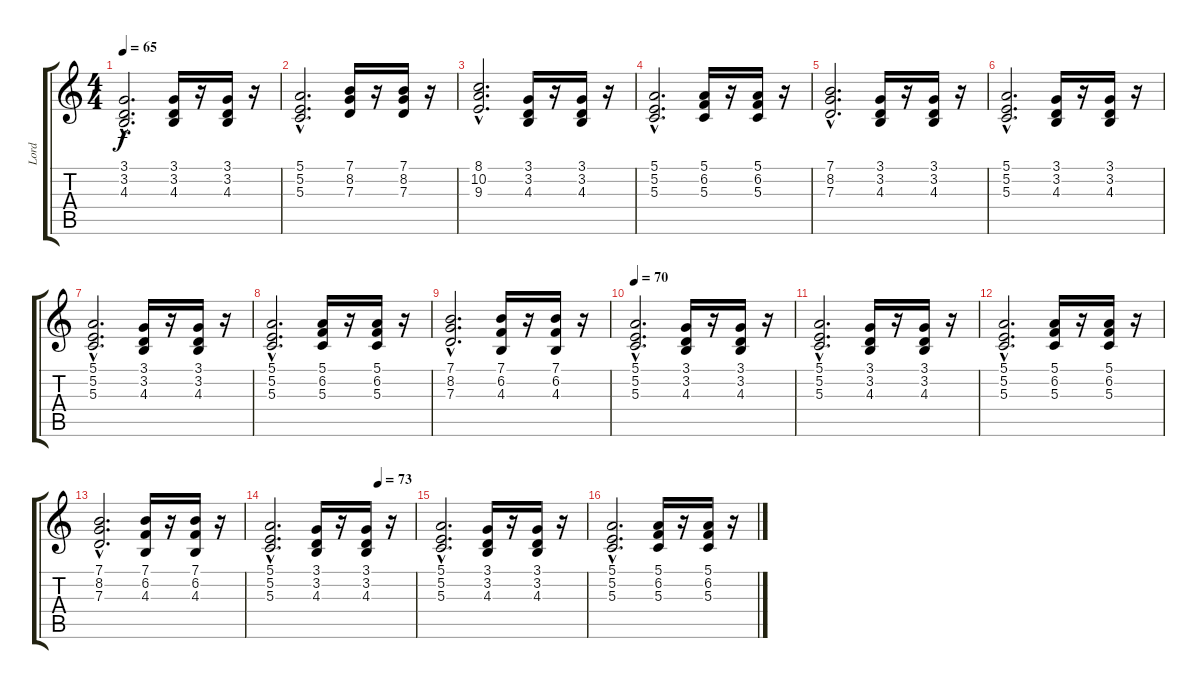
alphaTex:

\track ("Lord" "Lord") {instrument marimba}
\staff {score tabs}
\tuning (E4 B3 G3 D3 A2 E2) {hide}
\ts (4 4)
\tempo 65
\clef g2
\ks c
(3.1{hac} 3.2{hac} 4.3{hac}).2{d dy f} (3.1 3.2 4.3).16 r.16 (3.1 3.2 4.3).16 r.16 |
(5.1{hac} 5.2{hac} 5.3{hac}).2{d} (7.1 8.2 7.3).16 r.16 (7.1 8.2 7.3).16 r.16 |
(8.1{hac} 10.2{hac} 9.3{hac}).2{d} (3.1 3.2 4.3).16 r.16 (3.1 3.2 4.3).16 r.16 |
(5.1{hac} 5.2{hac} 5.3{hac}).2{d} (5.1 6.2 5.3).16 r.16 (5.1 6.2 5.3).16 r.16 |
(7.1{hac} 8.2{hac} 7.3{hac}).2{d} (3.1 3.2 4.3).16 r.16 (3.1 3.2 4.3).16 r.16 |
(5.1{hac} 5.2{hac} 5.3{hac}).2{d} (3.1 3.2 4.3).16 r.16 (3.1 3.2 4.3).16 r.16 |
(5.1{hac} 5.2{hac} 5.3{hac}).2{d} (3.1 3.2 4.3).16 r.16 (3.1 3.2 4.3).16 r.16 |
(5.1{hac} 5.2{hac} 5.3{hac}).2{d} (5.1 6.2 5.3).16 r.16 (5.1 6.2 5.3).16 r.16 |
(7.1{hac} 8.2{hac} 7.3{hac}).2{d} (7.1 6.2 4.3).16 r.16 (7.1 6.2 4.3).16 r.16 |
\tempo 70
(5.1{hac} 5.2{hac} 5.3{hac}).2{d} (3.1 3.2 4.3).16 r.16 (3.1 3.2 4.3).16 r.16 |
(5.1{hac} 5.2{hac} 5.3{hac}).2{d} (3.1 3.2 4.3).16 r.16 (3.1 3.2 4.3).16 r.16 |
(5.1{hac} 5.2{hac} 5.3{hac}).2{d} (5.1 6.2 5.3).16 r.16 (5.1 6.2 5.3).16 r.16 |
(7.1{hac} 8.2{hac} 7.3{hac}).2{d} (7.1 6.2 4.3).16 r.16 (7.1 6.2 4.3).16 r.16 |
\tempo (73 0.75)
(5.1{hac} 5.2{hac} 5.3{hac}).2{d} (3.1 3.2 4.3).16 r.16 (3.1 3.2 4.3).16 r.16 |
(5.1{hac} 5.2{hac} 5.3{hac}).2{d} (3.1 3.2 4.3).16 r.16 (3.1 3.2 4.3).16 r.16 |
(5.1{hac} 5.2{hac} 5.3{hac}).2{d} (5.1 6.2 5.3).16 r.16 (5.1 6.2 5.3).16 r.16
